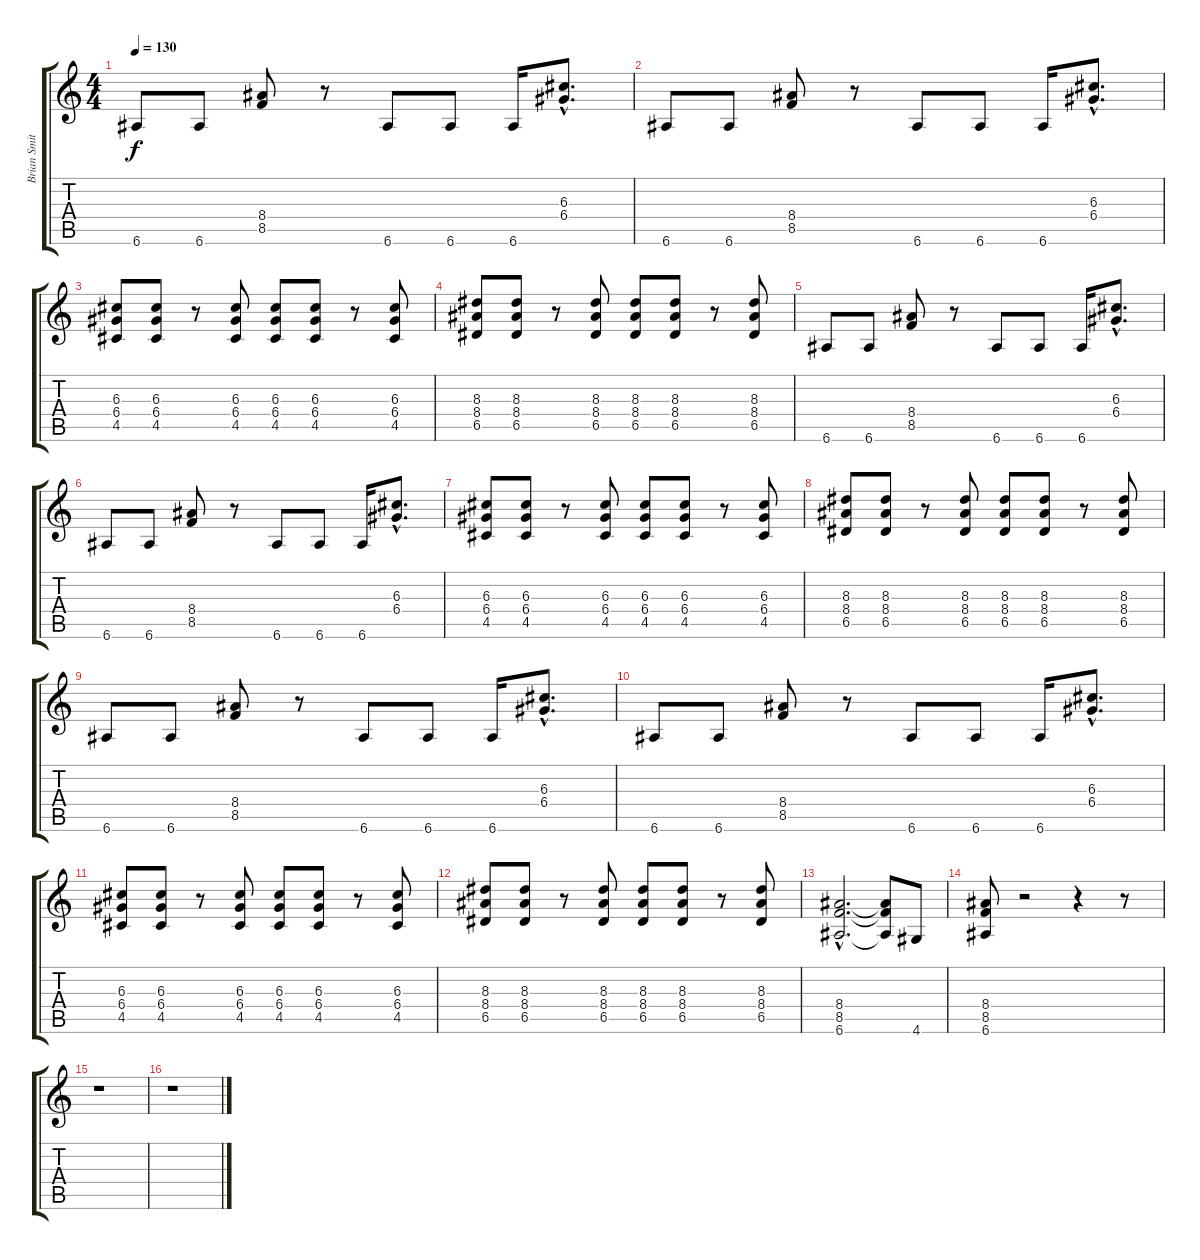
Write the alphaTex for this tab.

\track ("Brian Smith - Rhythm" "Brian Smit") {instrument distortionguitar}
\staff {score tabs}
\tuning (E4 B3 G3 D3 A2 E2) {hide}
\ts (4 4)
\tempo 130
\clef g2
\ks c
6.6.8{dy f} 6.6.8 (8.4 8.5).8 r.8 6.6.8 6.6.8 6.6.16 (6.3{hac} 6.4{hac}).8{d} |
6.6.8 6.6.8 (8.4 8.5).8 r.8 6.6.8 6.6.8 6.6.16 (6.3{hac} 6.4{hac}).8{d} |
(6.3 6.4 4.5).8 (6.3 6.4 4.5).8 r.8 (6.3 6.4 4.5).8 (6.3 6.4 4.5).8 (6.3 6.4 4.5).8 r.8 (6.3 6.4 4.5).8 |
(8.3 8.4 6.5).8 (8.3 8.4 6.5).8 r.8 (8.3 8.4 6.5).8 (8.3 8.4 6.5).8 (8.3 8.4 6.5).8 r.8 (8.3 8.4 6.5).8 |
6.6.8 6.6.8 (8.4 8.5).8 r.8 6.6.8 6.6.8 6.6.16 (6.3{hac} 6.4{hac}).8{d} |
6.6.8 6.6.8 (8.4 8.5).8 r.8 6.6.8 6.6.8 6.6.16 (6.3{hac} 6.4{hac}).8{d} |
(6.3 6.4 4.5).8 (6.3 6.4 4.5).8 r.8 (6.3 6.4 4.5).8 (6.3 6.4 4.5).8 (6.3 6.4 4.5).8 r.8 (6.3 6.4 4.5).8 |
(8.3 8.4 6.5).8 (8.3 8.4 6.5).8 r.8 (8.3 8.4 6.5).8 (8.3 8.4 6.5).8 (8.3 8.4 6.5).8 r.8 (8.3 8.4 6.5).8 |
6.6.8 6.6.8 (8.4 8.5).8 r.8 6.6.8 6.6.8 6.6.16 (6.3{hac} 6.4{hac}).8{d} |
6.6.8 6.6.8 (8.4 8.5).8 r.8 6.6.8 6.6.8 6.6.16 (6.3{hac} 6.4{hac}).8{d} |
(6.3 6.4 4.5).8 (6.3 6.4 4.5).8 r.8 (6.3 6.4 4.5).8 (6.3 6.4 4.5).8 (6.3 6.4 4.5).8 r.8 (6.3 6.4 4.5).8 |
(8.3 8.4 6.5).8 (8.3 8.4 6.5).8 r.8 (8.3 8.4 6.5).8 (8.3 8.4 6.5).8 (8.3 8.4 6.5).8 r.8 (8.3 8.4 6.5).8 |
(8.4{hac} 8.5{hac} 6.6{hac}).2{d} (8.4{t} 8.5{t} 6.6{t}).8 4.6.8 |
(8.4 8.5 6.6).8 r.2 r.4 r.8 |
r.1 |
r.1
